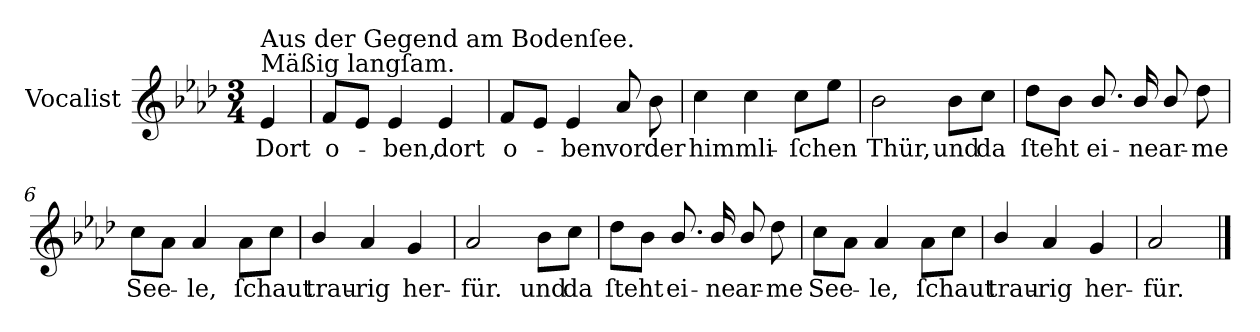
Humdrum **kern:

**kern	**text
*part1	*part1
*staff1	*staff1
*I"Vocalist	*
*k[b-e-a-d-]	*
*A-:	*
*M3/4	*
=	=
!LO:TX:a:t=Mäßig langſam.	!
!LO:TX:a:t=Aus der Gegend am Bodenſee.	!
4e-	Dort
=1	=1
8fL	o-
8e-J	.
4e-	-ben,
4e-	dort
=2	=2
8fL	o-
8e-J	.
4e-	-ben
8a-	vor
8b-	der
=3	=3
4cc	himmli-
4cc	.
8ccL	-ſchen
8ee-J	.
=4	=4
2b-	Thür,
8b-L	und
8ccJ	da
=5	=5
8dd-L	ſteht
8b-J	.
8.b-/	ei-
16b-/	-ne
8b-/	ar-
8dd-	-me
=6	=6
8ccL	See-
8a-J	.
4a-	-le,
8a-L	ſchaut
8ccJ	.
=7	=7
4b-/	trau-
4a-	-rig
4g	her-
=8	=8
2a-	-für.
8b-L	und
8ccJ	da
=9	=9
8dd-L	ſteht
8b-J	.
8.b-/	ei-
16b-/	-ne
8b-/	ar-
8dd-	-me
=10	=10
8ccL	See-
8a-J	.
4a-	-le,
8a-L	ſchaut
8ccJ	.
=11	=11
4b-/	trau-
4a-	-rig
4g	her-
=12	=12
2a-	-für.
==	==
*-	*-
